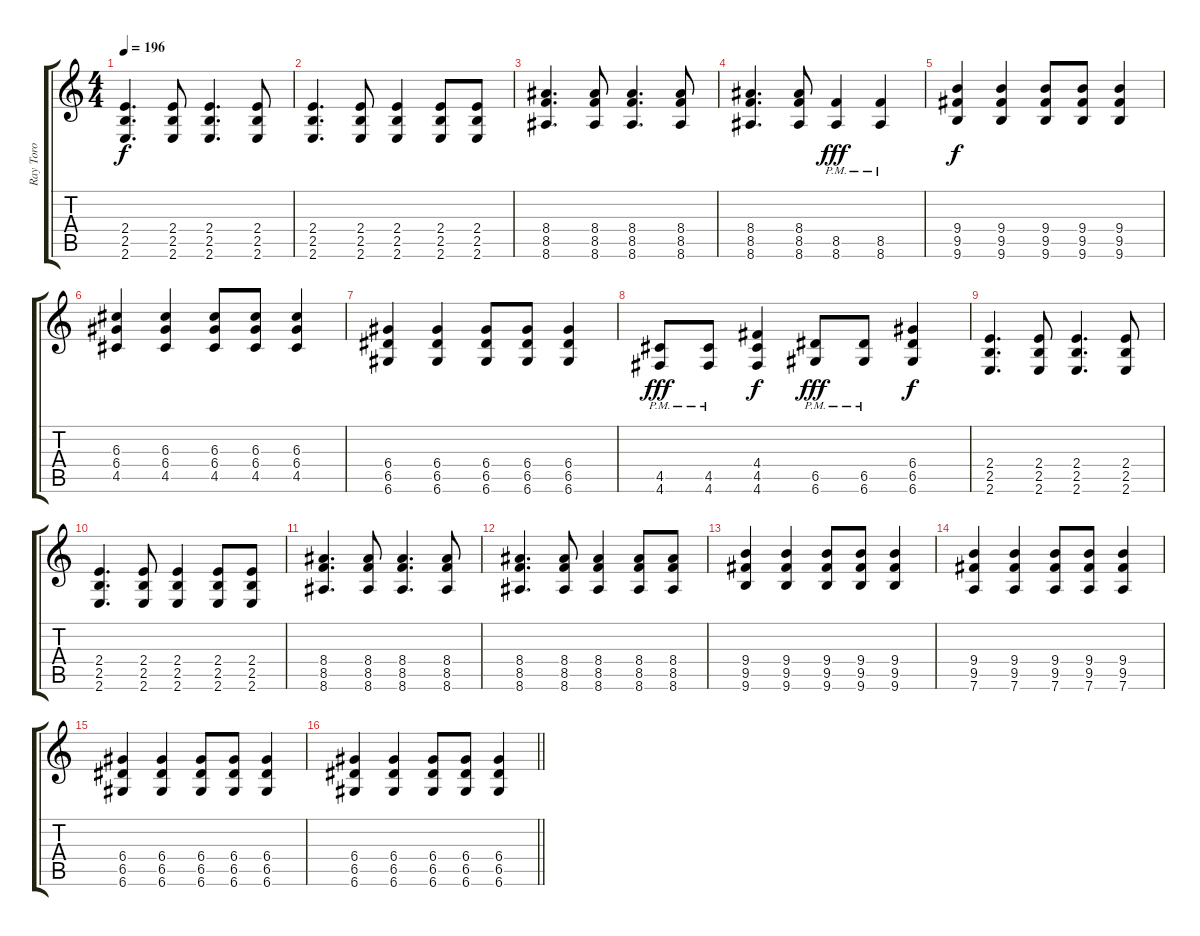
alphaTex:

\track ("Ray Toro" "Ray Toro") {instrument distortionguitar}
\staff {score tabs}
\tuning (E4 B3 G3 D3 A2 D2) {hide}
\ts (4 4)
\tempo 196
\clef g2
\ks c
(2.4 2.5 2.6).4{d dy f} (2.4 2.5 2.6).8 (2.4 2.5 2.6).4{d} (2.4 2.5 2.6).8 |
(2.4 2.5 2.6).4{d} (2.4 2.5 2.6).8 (2.4 2.5 2.6).4 (2.4 2.5 2.6).8 (2.4 2.5 2.6).8 |
(8.4 8.5 8.6).4{d} (8.4 8.5 8.6).8 (8.4 8.5 8.6).4{d} (8.4 8.5 8.6).8 |
(8.4 8.5 8.6).4{d} (8.4 8.5 8.6).8 (8.5{pm} 8.6{pm}).4{dy fff} (8.5{pm} 8.6{pm}).4 |
(9.4 9.5 9.6).4{dy f} (9.4 9.5 9.6).4 (9.4 9.5 9.6).8 (9.4 9.5 9.6).8 (9.4 9.5 9.6).4 |
(6.3 6.4 4.5).4 (6.3 6.4 4.5).4 (6.3 6.4 4.5).8 (6.3 6.4 4.5).8 (6.3 6.4 4.5).4 |
(6.4 6.5 6.6).4 (6.4 6.5 6.6).4 (6.4 6.5 6.6).8 (6.4 6.5 6.6).8 (6.4 6.5 6.6).4 |
(4.5{pm} 4.6{pm}).8{dy fff} (4.5{pm} 4.6{pm}).8 (4.4 4.5 4.6).4{dy f} (6.5{pm} 6.6{pm}).8{dy fff} (6.5{pm} 6.6{pm}).8 (6.4 6.5 6.6).4{dy f} |
(2.4 2.5 2.6).4{d} (2.4 2.5 2.6).8 (2.4 2.5 2.6).4{d} (2.4 2.5 2.6).8 |
(2.4 2.5 2.6).4{d} (2.4 2.5 2.6).8 (2.4 2.5 2.6).4 (2.4 2.5 2.6).8 (2.4 2.5 2.6).8 |
(8.4 8.5 8.6).4{d} (8.4 8.5 8.6).8 (8.4 8.5 8.6).4{d} (8.4 8.5 8.6).8 |
(8.4 8.5 8.6).4{d} (8.4 8.5 8.6).8 (8.4 8.5 8.6).4 (8.4 8.5 8.6).8 (8.4 8.5 8.6).8 |
(9.4 9.5 9.6).4 (9.4 9.5 9.6).4 (9.4 9.5 9.6).8 (9.4 9.5 9.6).8 (9.4 9.5 9.6).4 |
(9.4 9.5 7.6).4 (9.4 9.5 7.6).4 (9.4 9.5 7.6).8 (9.4 9.5 7.6).8 (9.4 9.5 7.6).4 |
(6.4 6.5 6.6).4 (6.4 6.5 6.6).4 (6.4 6.5 6.6).8 (6.4 6.5 6.6).8 (6.4 6.5 6.6).4 |
\barLineRight lightlight
(6.4 6.5 6.6).4 (6.4 6.5 6.6).4 (6.4 6.5 6.6).8 (6.4 6.5 6.6).8 (6.4 6.5 6.6).4
